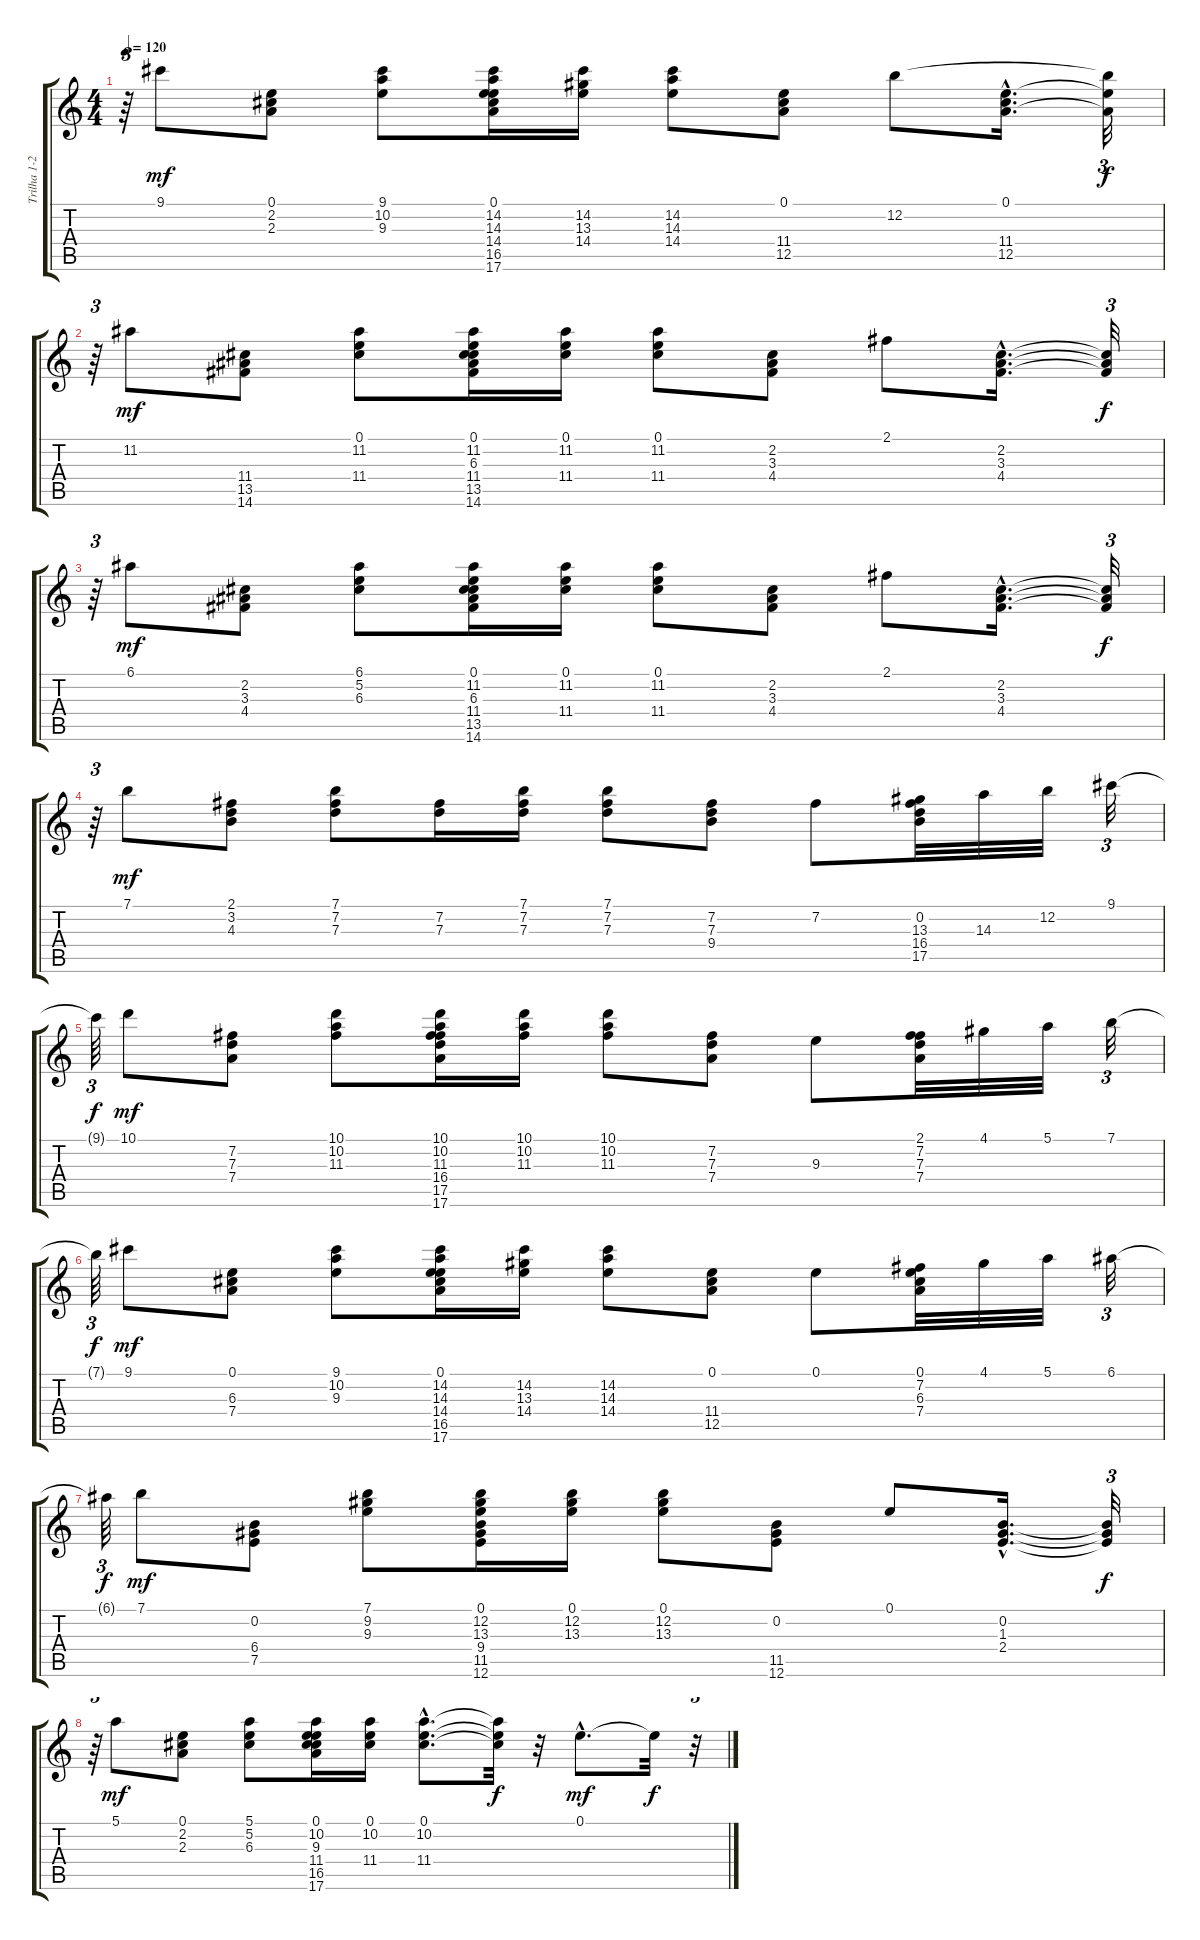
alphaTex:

\track ("Trilha 1-2" "Trilha 1-2") {instrument acousticguitarnylon}
\staff {score tabs}
\tuning (E4 B3 G3 D3 A2 E2) {hide}
\ts (4 4)
\tempo 120
\clef g2
\ks c
r.64{tu (3 2) dy f} 9.1.8{dy mf} (0.1 2.2 2.3).8 (9.1 10.2 9.3).8 (0.1 14.2 14.3 14.4 16.5 17.6).16 (14.2 13.3 14.4).16 (14.2 14.3 14.4).8 (0.1 11.4 12.5).8 12.2.8 (0.1{hac} 11.4{hac} 12.5{hac}).16{d} (0.1{t} 12.2{t} 12.5{t}).32{tu (3 2) dy f} |
r.64{tu (3 2)} 11.2.8{dy mf} (11.4 13.5 14.6).8 (0.1 11.2 11.4).8 (0.1 11.2 6.3 11.4 13.5 14.6).16 (0.1 11.2 11.4).16 (0.1 11.2 11.4).8 (2.2 3.3 4.4).8 2.1.8 (2.2{hac} 3.3{hac} 4.4{hac}).16{d} (2.2{t} 3.3{t} 4.4{t}).32{tu (3 2) dy f} |
r.64{tu (3 2)} 6.1.8{dy mf} (2.2 3.3 4.4).8 (6.1 5.2 6.3).8 (0.1 11.2 6.3 11.4 13.5 14.6).16 (0.1 11.2 11.4).16 (0.1 11.2 11.4).8 (2.2 3.3 4.4).8 2.1.8 (2.2{hac} 3.3{hac} 4.4{hac}).16{d} (2.2{t} 3.3{t} 4.4{t}).32{tu (3 2) dy f} |
r.64{tu (3 2)} 7.1.8{dy mf} (2.1 3.2 4.3).8 (7.1 7.2 7.3).8 (7.2 7.3).16 (7.1 7.2 7.3).16 (7.1 7.2 7.3).8 (7.2 7.3 9.4).8 7.2.8 (0.2 13.3 16.4 17.5).32 14.3.32 12.2.32 9.1.32{tu (3 2)} |
9.1{t}.64{tu (3 2) dy f} 10.1.8{dy mf} (7.2 7.3 7.4).8 (10.1 10.2 11.3).8 (10.1 10.2 11.3 16.4 17.5 17.6).16 (10.1 10.2 11.3).16 (10.1 10.2 11.3).8 (7.2 7.3 7.4).8 9.3.8 (2.1 7.2 7.3 7.4).32 4.1.32 5.1.32 7.1.32{tu (3 2)} |
7.1{t}.64{tu (3 2) dy f} 9.1.8{dy mf} (0.1 6.3 7.4).8 (9.1 10.2 9.3).8 (0.1 14.2 14.3 14.4 16.5 17.6).16 (14.2 13.3 14.4).16 (14.2 14.3 14.4).8 (0.1 11.4 12.5).8 0.1.8 (0.1 7.2 6.3 7.4).32 4.1.32 5.1.32 6.1.32{tu (3 2)} |
6.1{t}.64{tu (3 2) dy f} 7.1.8{dy mf} (0.2 6.4 7.5).8 (7.1 9.2 9.3).8 (0.1 12.2 13.3 9.4 11.5 12.6).16 (0.1 12.2 13.3).16 (0.1 12.2 13.3).8 (0.2 11.5 12.6).8 0.1.8 (0.2{hac} 1.3{hac} 2.4{hac}).16{d} (0.2{t} 1.3{t} 2.4{t}).32{tu (3 2) dy f} |
r.64{tu (3 2)} 5.1.8{dy mf} (0.1 2.2 2.3).8 (5.1 5.2 6.3).8 (0.1 10.2 9.3 11.4 16.5 17.6).16 (0.1 10.2 11.4).16 (0.1{hac} 10.2{hac} 11.4{hac}).8{d} (0.1{t} 10.2{t} 11.4{t}).32{dy f} r.32 0.1{hac}.8{d dy mf} 0.1{t}.32{dy f} r.32{tu (3 2)}
